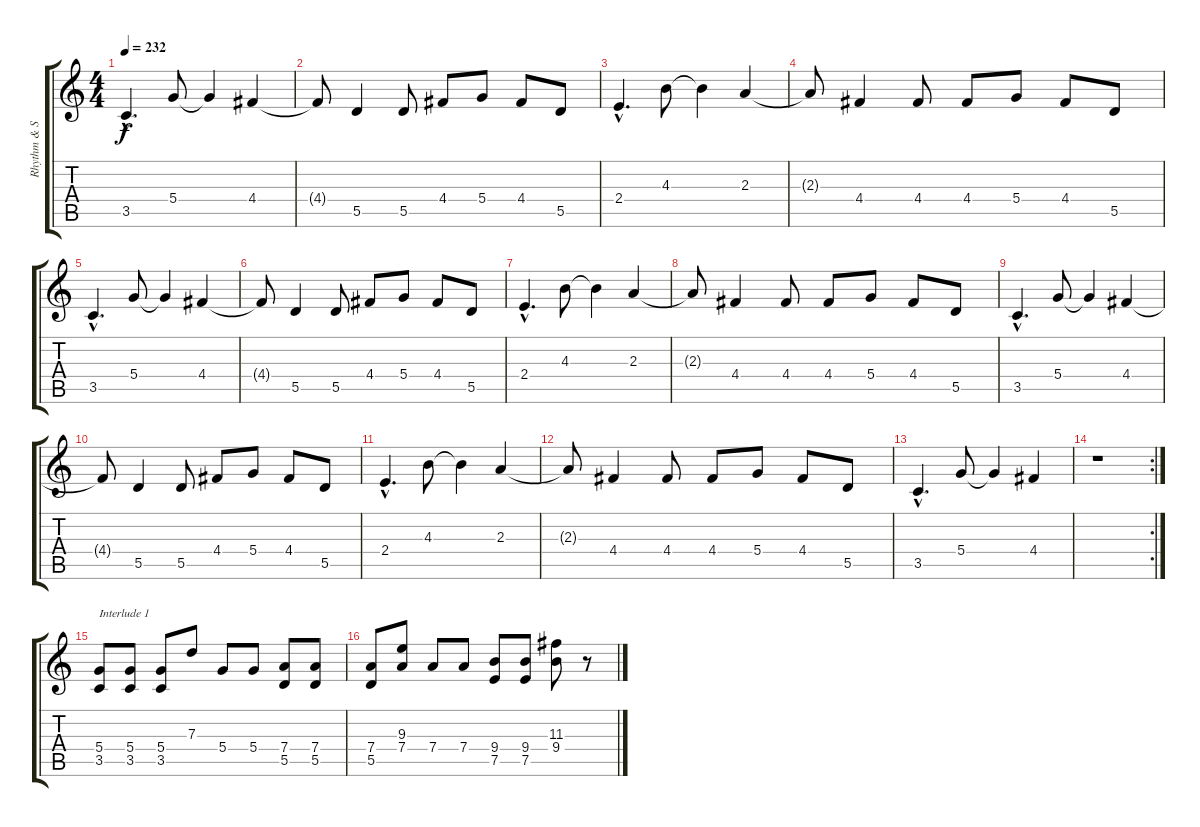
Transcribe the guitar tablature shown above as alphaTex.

\track ("Rhythm & Solo2 (Dist.)" "Rhythm & S") {instrument distortionguitar}
\staff {score tabs}
\tuning (E4 B3 G3 D3 A2 E2) {hide}
\ts (4 4)
\tempo 232
\clef g2
\ks c
3.5{hac}.4{d dy f} 5.4.8 5.4{t}.4 4.4.4 |
4.4{t}.8 5.5.4 5.5.8 4.4.8 5.4.8 4.4.8 5.5.8 |
2.4{hac}.4{d} 4.3.8 4.3{t}.4 2.3.4 |
2.3{t}.8 4.4.4 4.4.8 4.4.8 5.4.8 4.4.8 5.5.8 |
3.5{hac}.4{d} 5.4.8 5.4{t}.4 4.4.4 |
4.4{t}.8 5.5.4 5.5.8 4.4.8 5.4.8 4.4.8 5.5.8 |
2.4{hac}.4{d} 4.3.8 4.3{t}.4 2.3.4 |
2.3{t}.8 4.4.4 4.4.8 4.4.8 5.4.8 4.4.8 5.5.8 |
3.5{hac}.4{d} 5.4.8 5.4{t}.4 4.4.4 |
4.4{t}.8 5.5.4 5.5.8 4.4.8 5.4.8 4.4.8 5.5.8 |
2.4{hac}.4{d} 4.3.8 4.3{t}.4 2.3.4 |
2.3{t}.8 4.4.4 4.4.8 4.4.8 5.4.8 4.4.8 5.5.8 |
3.5{hac}.4{d} 5.4.8 5.4{t}.4 4.4.4 |
\rc 2
r.1 |
(5.4 3.5).8{txt "Interlude 1"} (5.4 3.5).8 (5.4 3.5).8 7.3.8 5.4.8 5.4.8 (7.4 5.5).8 (7.4 5.5).8 |
(7.4 5.5).8 (9.3 7.4).8 7.4.8 7.4.8 (9.4 7.5).8 (9.4 7.5).8 (11.3 9.4).8 r.8
